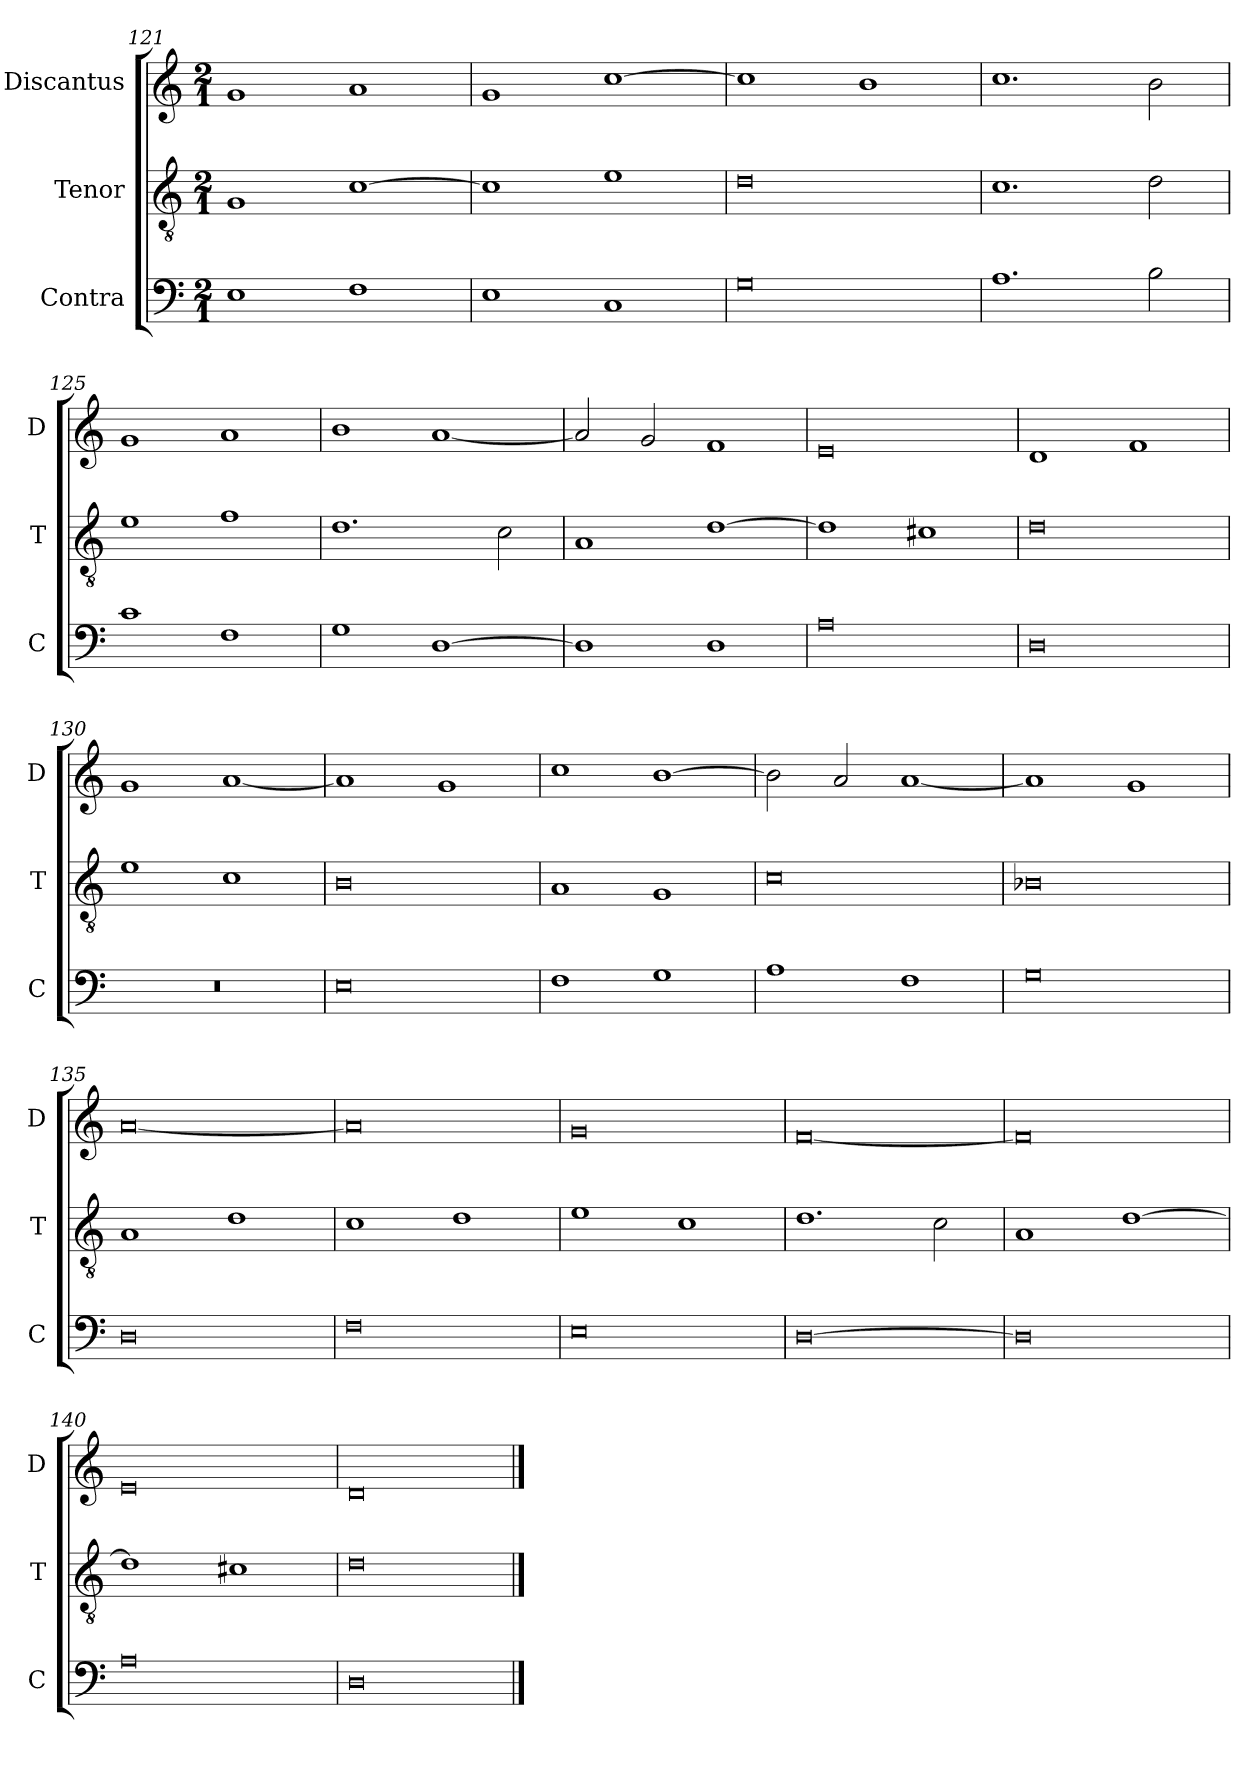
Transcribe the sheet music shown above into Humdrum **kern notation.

**kern	**kern	**kern
*part3	*part2	*part1
*staff3	*staff2	*staff1
*I"Contra	*I"Tenor	*I"Discantus
*I'C	*I'T	*I'D
*clefF4	*clefGv2	*clefG2
*k[]	*k[]	*k[]
*M2/1	*M2/1	*M2/1
=121	=121	=121
1E	1G	1g
1F	[1c	1a
=122	=122	=122
1E	1c]	1g
1C	1e	[1cc
=123	=123	=123
0G	0d	1cc]
.	.	1b
=124	=124	=124
1.A	1.c	1.cc
2B	2d	2b
=125	=125	=125
1c	1e	1g
1F	1f	1a
=126	=126	=126
1G	1.d	1b
[1D	.	[1a
.	2c	.
=127	=127	=127
1D]	1A	2a]
.	.	2g
1D	[1d	1f
=128	=128	=128
0A	1d]	0e
.	1c#X	.
=129	=129	=129
0D	0d	1d
.	.	1f
=130	=130	=130
0r	1e	1g
.	1c	[1a
=131	=131	=131
0E	0B	1a]
.	.	1g
=132	=132	=132
1F	1A	1cc
1G	1G	[1b
=133	=133	=133
1A	0c	2b]
.	.	2a
1F	.	[1a
=134	=134	=134
0G	0B-X	1a]
.	.	1g
=135	=135	=135
0D	1A	[0a
.	1d	.
=136	=136	=136
0F	1c	0a]
.	1d	.
=137	=137	=137
0E	1e	0g
.	1c	.
=138	=138	=138
[0D	1.d	[0f
.	2c	.
=139	=139	=139
0D]	1A	0f]
.	[1d	.
=140	=140	=140
0A	1d]	0e
.	1c#X	.
=141	=141	=141
0D	0d	0d
==	==	==
*-	*-	*-
